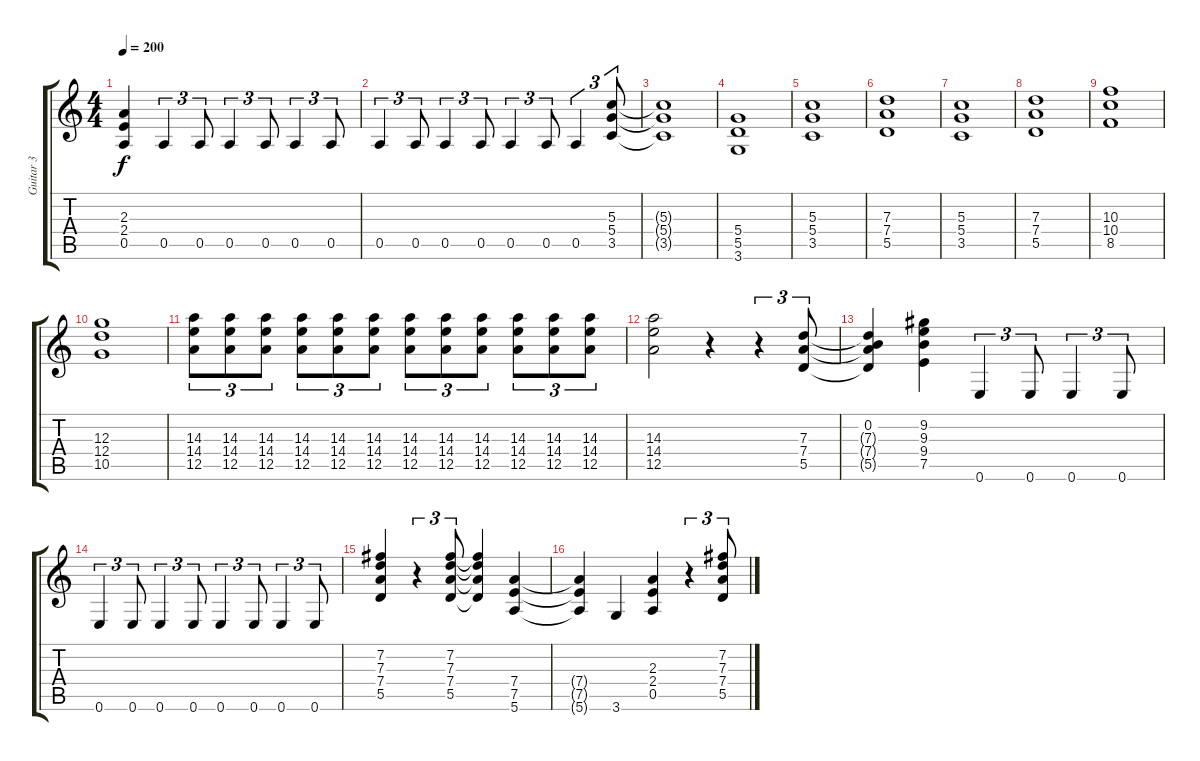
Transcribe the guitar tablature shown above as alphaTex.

\track ("Guitar 3" "Guitar 3") {instrument distortionguitar}
\staff {score tabs}
\tuning (E4 B3 G3 D3 A2 E2) {hide}
\ts (4 4)
\tempo 200
\clef g2
\ks c
(2.3 2.4 0.5).4{dy f} 0.5.4{tu (3 2)} 0.5.8{tu (3 2)} 0.5.4{tu (3 2)} 0.5.8{tu (3 2)} 0.5.4{tu (3 2)} 0.5.8{tu (3 2)} |
0.5.4{tu (3 2)} 0.5.8{tu (3 2)} 0.5.4{tu (3 2)} 0.5.8{tu (3 2)} 0.5.4{tu (3 2)} 0.5.8{tu (3 2)} 0.5.4{tu (3 2)} (5.3 5.4 3.5).8{tu (3 2)} |
(5.3{t} 5.4{t} 3.5{t}).1 |
(5.4 5.5 3.6).1 |
(5.3 5.4 3.5).1 |
(7.3 7.4 5.5).1 |
(5.3 5.4 3.5).1 |
(7.3 7.4 5.5).1 |
(10.3 10.4 8.5).1 |
(12.3 12.4 10.5).1 |
(14.3 14.4 12.5).8{tu (3 2)} (14.3 14.4 12.5).8{tu (3 2)} (14.3 14.4 12.5).8{tu (3 2)} (14.3 14.4 12.5).8{tu (3 2)} (14.3 14.4 12.5).8{tu (3 2)} (14.3 14.4 12.5).8{tu (3 2)} (14.3 14.4 12.5).8{tu (3 2)} (14.3 14.4 12.5).8{tu (3 2)} (14.3 14.4 12.5).8{tu (3 2)} (14.3 14.4 12.5).8{tu (3 2)} (14.3 14.4 12.5).8{tu (3 2)} (14.3 14.4 12.5).8{tu (3 2)} |
(14.3 14.4 12.5).2 r.4 r.4{tu (3 2)} (7.3 7.4 5.5).8{tu (3 2)} |
(0.2 7.3{t} 7.4{t} 5.5{t}).4 (9.2 9.3 9.4 7.5).4 0.6.4{tu (3 2)} 0.6.8{tu (3 2)} 0.6.4{tu (3 2)} 0.6.8{tu (3 2)} |
0.6.4{tu (3 2)} 0.6.8{tu (3 2)} 0.6.4{tu (3 2)} 0.6.8{tu (3 2)} 0.6.4{tu (3 2)} 0.6.8{tu (3 2)} 0.6.4{tu (3 2)} 0.6.8{tu (3 2)} |
(7.2 7.3 7.4 5.5).4 r.4{tu (3 2)} (7.2 7.3 7.4 5.5).8{tu (3 2)} (7.2{t} 7.3{t} 7.4{t} 5.5{t}).4 (7.4 7.5 5.6).4 |
(7.4{t} 7.5{t} 5.6{t}).4 3.6.4 (2.3 2.4 0.5).4 r.4{tu (3 2)} (7.2 7.3 7.4 5.5).8{tu (3 2)}
